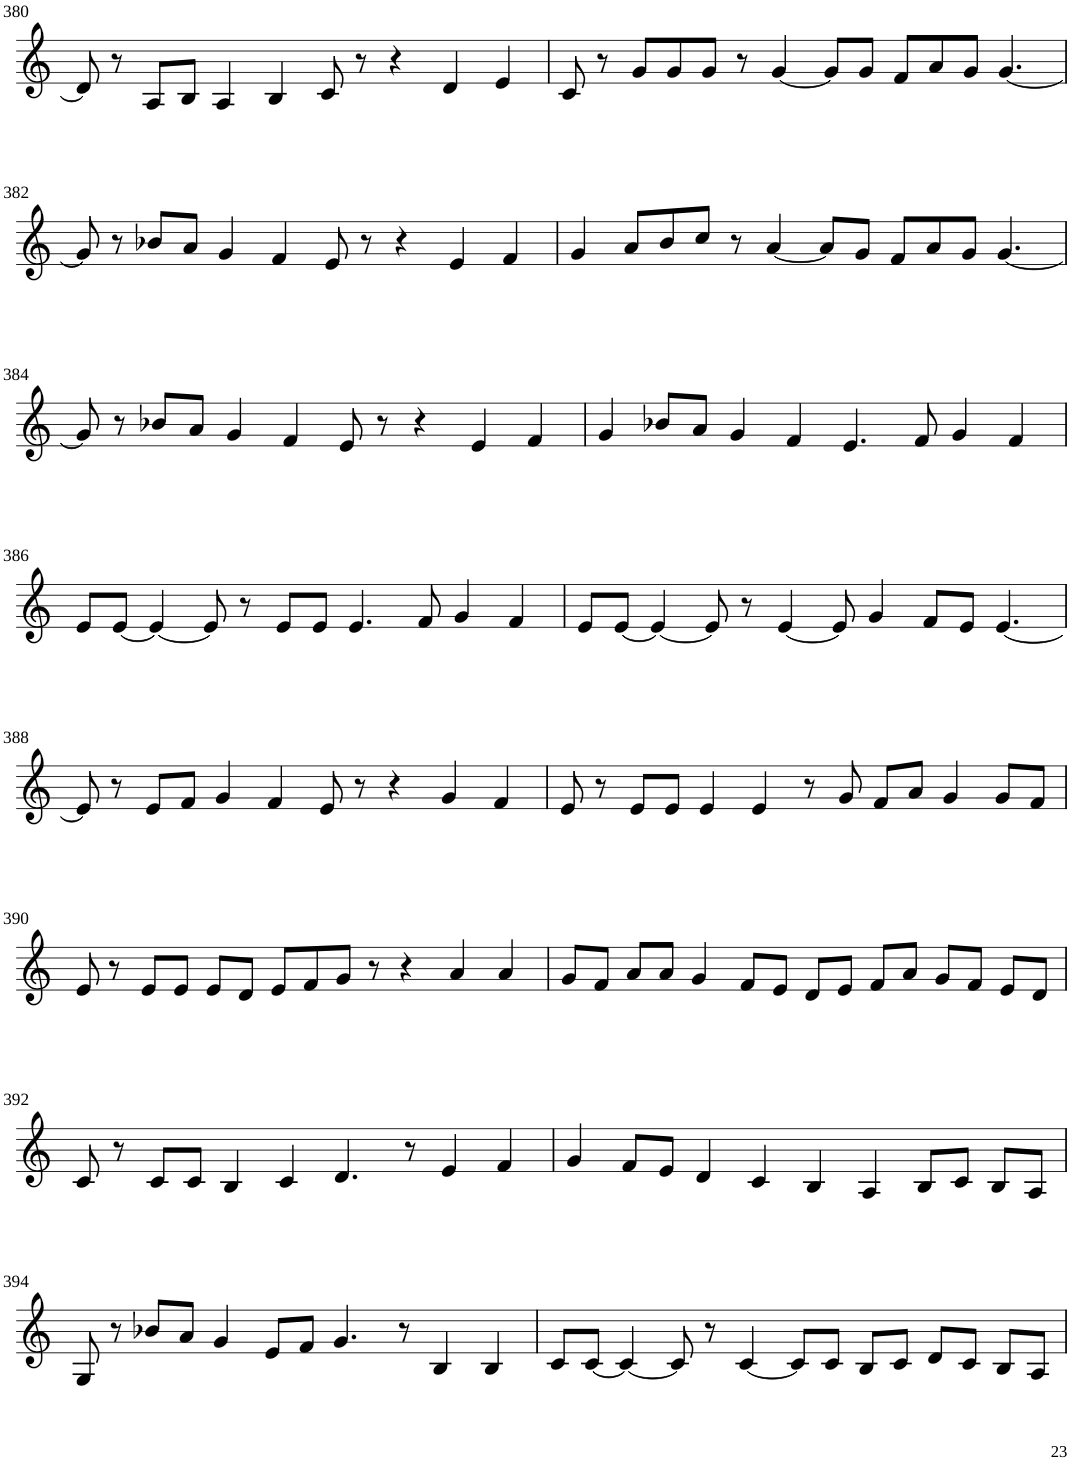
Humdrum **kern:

**kern
*part1
*staff1
*I"Violin
!!LO:PB:g=z
*clefG2
*k[]
*M8/4
=380
8d/]
8r
8A/L
8B/J
4A/
4B/
8c/
8r
4r
4d/
4e/
=381
8c/
8r
8g/L
8g/
8g/J
8r
[4g/
8g/L]
8g/J
8f/L
8a/
8g/J
[4.g/
!!LO:LB:g=z
=382
8g/]
8r
8b-X/L
8a/J
4g/
4f/
8e/
8r
4r
4e/
4f/
=383
4g/
8a/L
8b/
8cc/J
8r
[4a/
8a/L]
8g/J
8f/L
8a/
8g/J
[4.g/
!!LO:LB:g=z
=384
8g/]
8r
8b-X/L
8a/J
4g/
4f/
8e/
8r
4r
4e/
4f/
=385
4g/
8b-X/L
8a/J
4g/
4f/
4.e/
8f/
4g/
4f/
!!LO:LB:g=z
=386
8e/L
[8e/J
4e/_
8e/]
8r
8e/L
8e/J
4.e/
8f/
4g/
4f/
=387
8e/L
[8e/J
4e/_
8e/]
8r
[4e/
8e/]
4g/
8f/L
8e/J
[4.e/
!!LO:LB:g=z
=388
8e/]
8r
8e/L
8f/J
4g/
4f/
8e/
8r
4r
4g/
4f/
=389
8e/
8r
8e/L
8e/J
4e/
4e/
8r
8g/
8f/L
8a/J
4g/
8g/L
8f/J
!!LO:LB:g=z
=390
8e/
8r
8e/L
8e/J
8e/L
8d/J
8e/L
8f/
8g/J
8r
4r
4a/
4a/
=391
8g/L
8f/J
8a/L
8a/J
4g/
8f/L
8e/J
8d/L
8e/J
8f/L
8a/J
8g/L
8f/J
8e/L
8d/J
!!LO:LB:g=z
=392
8c/
8r
8c/L
8c/J
4B/
4c/
4.d/
8r
4e/
4f/
=393
4g/
8f/L
8e/J
4d/
4c/
4B/
4A/
8B/L
8c/J
8B/L
8A/J
!!LO:LB:g=z
=394
8G/
8r
8b-X/L
8a/J
4g/
8e/L
8f/J
4.g/
8r
4B/
4B/
=395
8c/L
[8c/J
4c/_
8c/]
8r
[4c/
8c/L]
8c/J
8B/L
8c/J
8d/L
8c/J
8B/L
8A/J
=
*-
